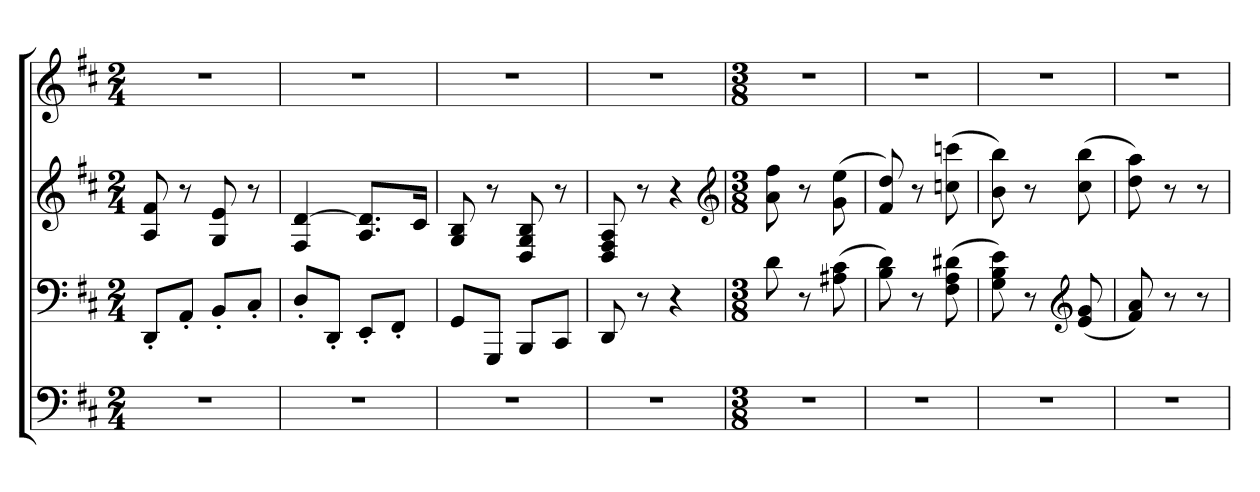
**kern	**kern	**kern	**kern
*part4	*part3	*part2	*part1
*staff4	*staff3	*staff2	*staff1
*clefF4	*clefF4	*clefG2	*clefG2
*k[f#c#]	*k[f#c#]	*k[f#c#]	*k[f#c#]
*D:	*D:	*D:	*D:
*M2/4	*M2/4	*M2/4	*M2/4
=	=	=	=
2r	8DD'L	8A 8f#	2r
.	8AA'J	8r	.
.	8BB'L	8G 8e	.
.	8C#'J	8r	.
=241	=241	=241	=241
2r	8D'L	4F# [4d	2r
.	8DD'J	.	.
.	8EE'L	8.A 8.d]L	.
.	8FF#'J	.	.
.	.	16c#Jk	.
=242	=242	=242	=242
2r	8GGL	8G 8B	2r
.	8GGGJ	8r	.
.	8BBBL	8D 8G 8B	.
.	8CC#J	8r	.
=243	=243	=243	=243
2r	8DD	8D 8F# 8A	2r
.	8r	8r	.
.	4r	4r	.
*	*	*clefG2	*
=	=	=	=
*M3/8	*M3/8	*M3/8	*M3/8
4.r	8d	8a 8ff#	4.r
.	8r	8r	.
.	(8A#X 8c#	(8g 8ee	.
=244	=244	=244	=244
4.r	8B 8d)	8f# 8dd)	4.r
.	8r	8r	.
.	(8F# 8A 8d#X	(8ccn 8cccn	.
=245	=245	=245	=245
4.r	8G 8B 8e)	8b 8bb)	4.r
.	8r	8r	.
*	*clefG2	*	*
.	(8e 8g	(8cc# 8bb	.
=246	=246	=246	=246
4.r	8f# 8a)	8dd 8aa)	4.r
.	8r	8r	.
.	8r	8r	.
=	=	=	=
*-	*-	*-	*-
